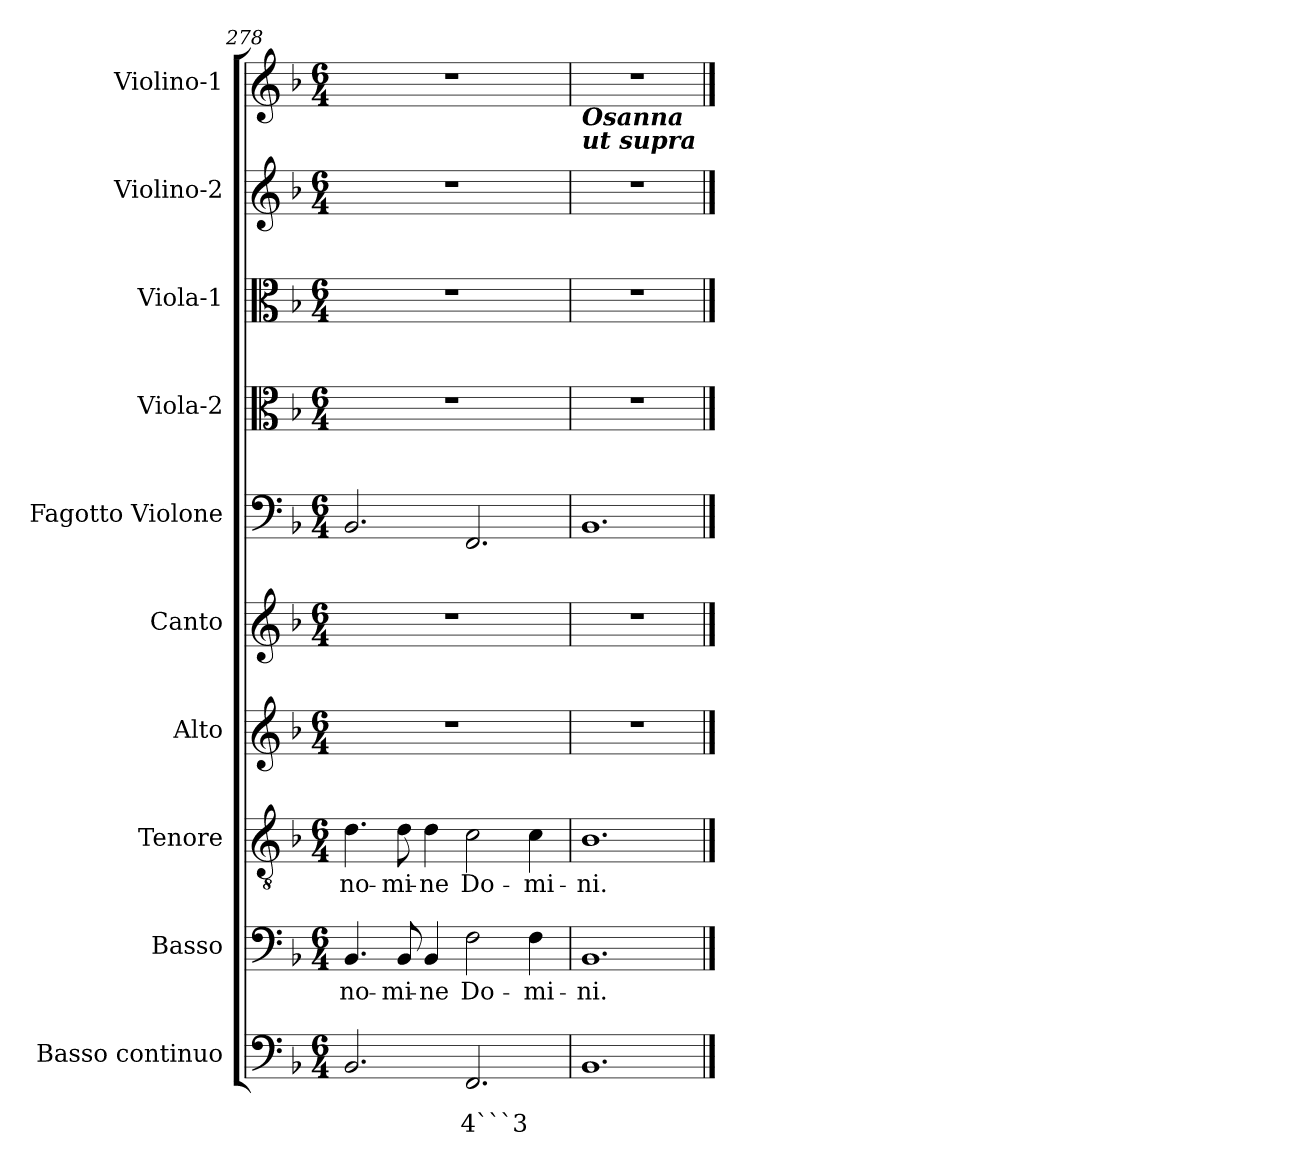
**kern	**text	**text	**kern	**text	**kern	**text	**kern	**kern	**kern	**kern	**kern	**kern	**kern
*part10	*part10	*part10	*part9	*part9	*part8	*part8	*part7	*part6	*part5	*part4	*part3	*part2	*part1
*staff10	*staff10	*staff10	*staff9	*staff9	*staff8	*staff8	*staff7	*staff6	*staff5	*staff4	*staff3	*staff2	*staff1
*I"Basso continuo	*	*	*I"Basso	*	*I"Tenore	*	*I"Alto	*I"Canto	*I"Fagotto Violone	*I"Viola-2	*I"Viola-1	*I"Violino-2	*I"Violino-1
*clefF4	*	*	*clefF4	*	*clefGv2	*	*clefG2	*clefG2	*clefF4	*clefC3	*clefC3	*clefG2	*clefG2
*k[b-]	*	*	*k[b-]	*	*k[b-]	*	*k[b-]	*k[b-]	*k[b-]	*k[b-]	*k[b-]	*k[b-]	*k[b-]
*F:	*	*	*F:	*	*F:	*	*F:	*F:	*F:	*F:	*F:	*F:	*F:
*M6/4	*	*	*M6/4	*	*M6/4	*	*M6/4	*M6/4	*M6/4	*M6/4	*M6/4	*M6/4	*M6/4
=278	=278	=278	=278	=278	=278	=278	=278	=278	=278	=278	=278	=278	=278
!	!	!	!	!LO:LY:b	!	!	!	!	!	!	!	!	!
!	!	!	!	!	!	!LO:LY:b	!	!	!	!	!	!	!
2.BB-/	.	.	4.BB-/	no-	4.d\	no-	1.r	1.r	2.BB-/	1.r	1.r	1.r	1.r
!	!	!	!	!LO:LY:b	!	!	!	!	!	!	!	!	!
!	!	!	!	!	!	!LO:LY:b	!	!	!	!	!	!	!
.	.	.	8BB-/	-mi-	8d\	-mi-	.	.	.	.	.	.	.
!	!	!	!	!LO:LY:b	!	!	!	!	!	!	!	!	!
!	!	!	!	!	!	!LO:LY:b	!	!	!	!	!	!	!
.	.	.	4BB-/	-ne	4d\	-ne	.	.	.	.	.	.	.
!	!	!LO:LY:b	!	!	!	!	!	!	!	!	!	!	!
!	!	!	!	!LO:LY:b	!	!	!	!	!	!	!	!	!
!	!	!	!	!	!	!LO:LY:b	!	!	!	!	!	!	!
2.FF/	.	4```3	2F\	Do-	2c\	Do-	.	.	2.FF/	.	.	.	.
!	!	!	!	!LO:LY:b	!	!	!	!	!	!	!	!	!
!	!	!	!	!	!	!LO:LY:b	!	!	!	!	!	!	!
.	.	.	4F\	-mi-	4c\	-mi-	.	.	.	.	.	.	.
=279	=279	=279	=279	=279	=279	=279	=279	=279	=279	=279	=279	=279	=279
!	!	!	!	!LO:LY:b	!	!	!	!	!	!	!	!	!
!	!	!	!	!	!	!	!	!	!	!	!	!	!LO:TX:b:Bi:t=Osanna \nut supra
!	!	!	!	!	!	!LO:LY:b	!	!	!	!	!	!	!
1.BB-	.	.	1.BB-	-ni.	1.B-	-ni.	1.r	1.r	1.BB-	1.r	1.r	1.r	1.r
==	==	==	==	==	==	==	==	==	==	==	==	==	==
*-	*-	*-	*-	*-	*-	*-	*-	*-	*-	*-	*-	*-	*-
